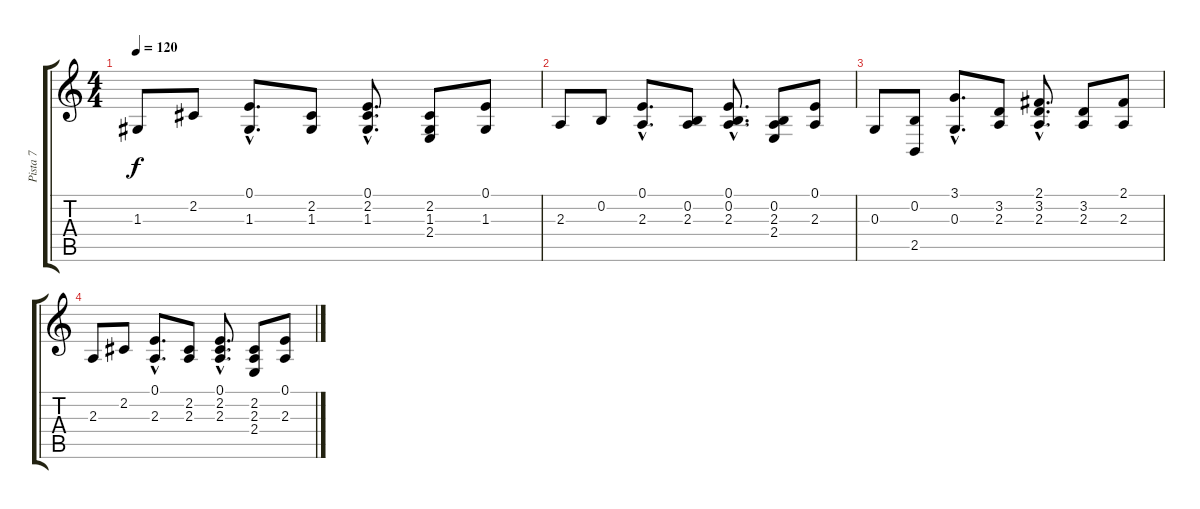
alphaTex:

\track ("Pista 7" "Pista 7") {instrument brightacousticpiano}
\staff {score tabs}
\tuning (E4 B3 G3 D3 A2 E2) {hide}
\ts (4 4)
\tempo 120
\clef g2
\ks c
1.3.8{dy f} 2.2.8 (0.1{hac} 1.3{hac}).8{d} (2.2 1.3).8 (0.1{hac} 2.2{hac} 1.3{hac}).8{d} (2.2 1.3 2.4).8 (0.1 1.3).8 |
2.3.8 0.2.8 (0.1{hac} 2.3{hac}).8{d} (0.2 2.3).8 (0.1{hac} 0.2{hac} 2.3{hac}).8{d} (0.2 2.3 2.4).8 (0.1 2.3).8 |
0.3.8 (0.2 2.5).8 (3.1{hac} 0.3{hac}).8{d} (3.2 2.3).8 (2.1{hac} 3.2{hac} 2.3{hac}).8{d} (3.2 2.3).8 (2.1 2.3).8 |
2.3.8 2.2.8 (0.1{hac} 2.3{hac}).8{d} (2.2 2.3).8 (0.1{hac} 2.2{hac} 2.3{hac}).8{d} (2.2 2.3 2.4).8 (0.1 2.3).8
